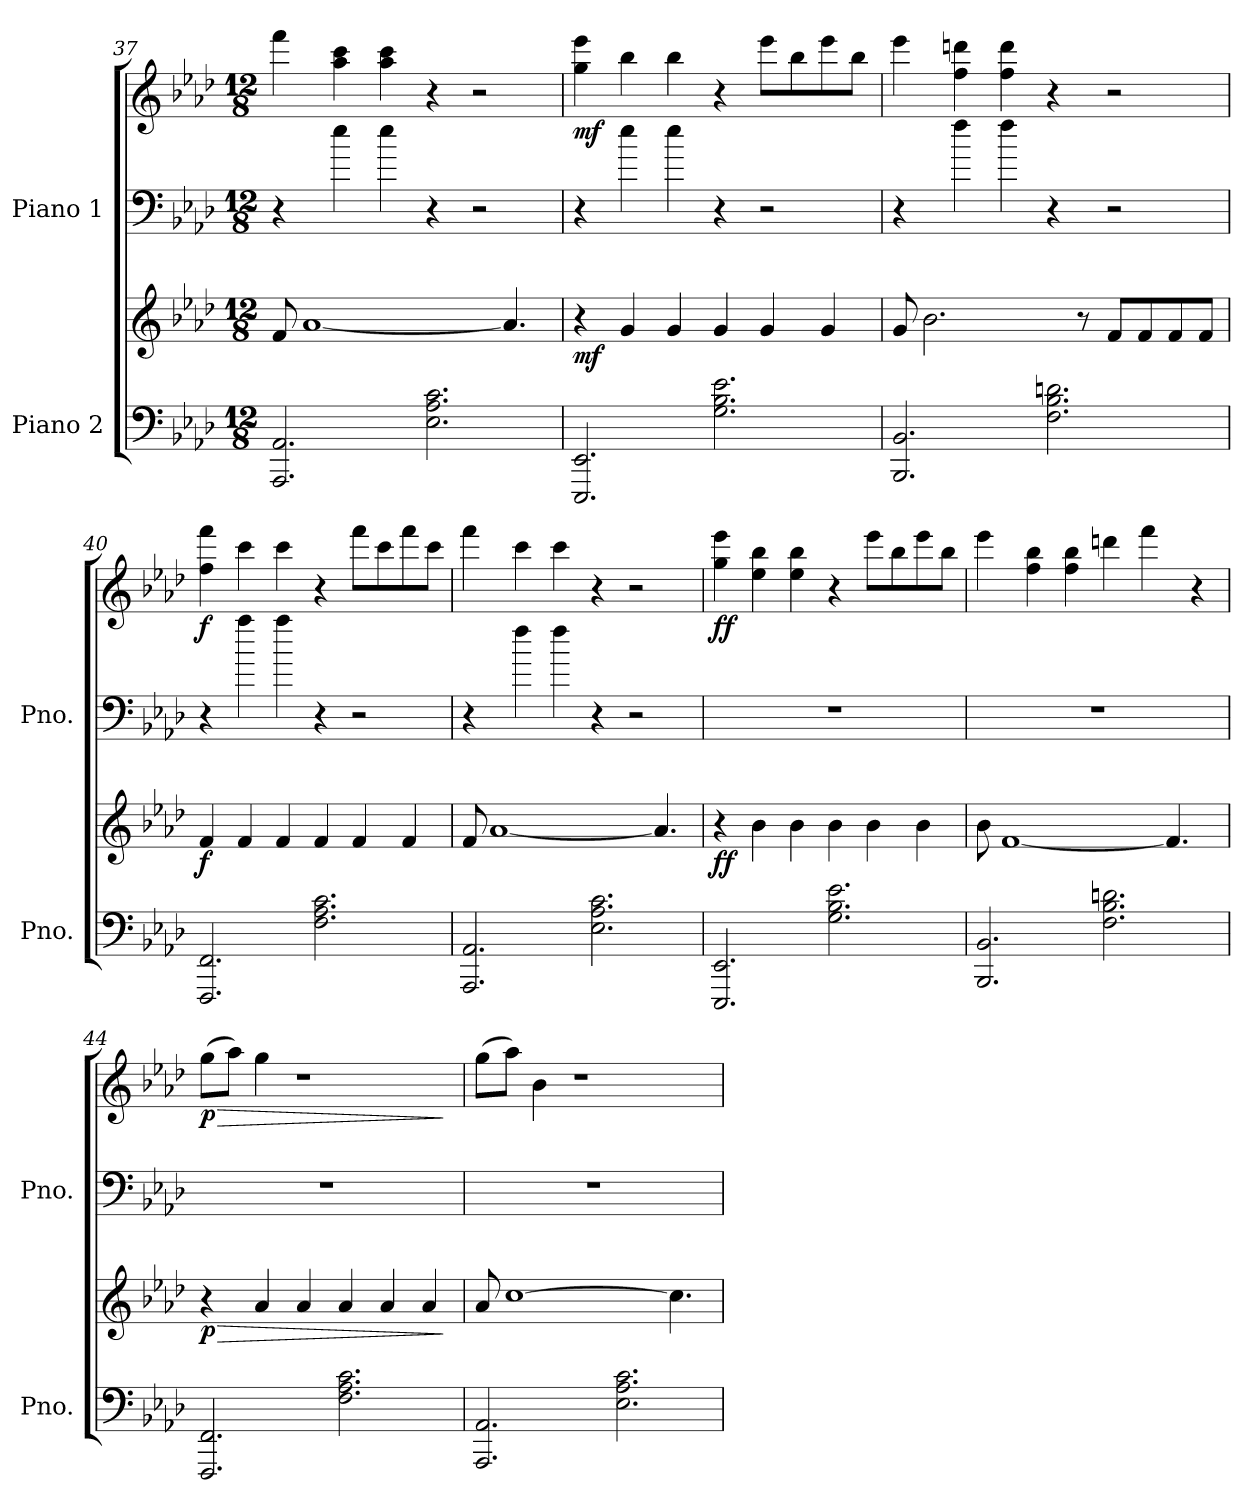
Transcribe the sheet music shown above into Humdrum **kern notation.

**kern	**kern	**dynam	**kern	**kern	**dynam
*part2	*part2	*part2	*part1	*part1	*part1
*staff4	*staff3	*staff3/4	*staff2	*staff1	*staff1/2
*I"Piano 2	*	*	*I"Piano 1	*	*
*I'Pno.	*	*	*I'Pno.	*	*
!!LO:LB:g=z
*clefF4	*clefG2	*	*clefF4	*clefG2	*
*k[b-e-a-d-]	*k[b-e-a-d-]	*	*k[b-e-a-d-]	*k[b-e-a-d-]	*
*M12/8	*M12/8	*	*M12/8	*M12/8	*
=37	=37	=37	=37	=37	=37
2.AAA-/ 2.AA-/	8f/	.	4r	4fff\	.
.	[1a-	.	.	.	.
.	.	.	4ee-\	4aa-\ 4ccc\	.
.	.	.	4ee-\	4aa-\ 4ccc\	.
2.E-\ 2.A-\ 2.c\	.	.	4r	4r	.
.	.	.	2r	2r	.
.	4.a-/]	.	.	.	.
=38	=38	=38	=38	=38	=38
!	!	!LO:DY:b	!	!	!LO:DY:b
2.EEE-/ 2.EE-/	4r	mf	4r	4gg\ 4eee-\	mf
.	4g/	.	4ee-\	4bb-\	.
.	4g/	.	4ee-\	4bb-\	.
2.G\ 2.B-\ 2.e-\	4g/	.	4r	4r	.
.	4g/	.	2r	8eee-\L	.
.	.	.	.	8bb-\	.
.	4g/	.	.	8eee-\	.
.	.	.	.	8bb-\J	.
=39	=39	=39	=39	=39	=39
2.BBB-/ 2.BB-/	8g/	.	4r	4eee-\	.
.	2.b-\	.	.	.	.
.	.	.	4ff\	4ff\ 4dddn\	.
.	.	.	4ff\	4ff\ 4ddd\	.
2.F\ 2.B-\ 2.dn\	.	.	4r	4r	.
.	8r	.	.	.	.
.	8f/L	.	2r	2r	.
.	8f/	.	.	.	.
.	8f/	.	.	.	.
.	8f/J	.	.	.	.
!!LO:PB:g=z
=40	=40	=40	=40	=40	=40
!	!	!LO:DY:b	!	!	!LO:DY:b
2.FFF/ 2.FF/	4f/	f	4r	4ff\ 4fff\	f
.	4f/	.	4aa-\	4ccc\	.
.	4f/	.	4aa-\	4ccc\	.
2.F\ 2.A-\ 2.c\	4f/	.	4r	4r	.
.	4f/	.	2r	8fff\L	.
.	.	.	.	8ccc\	.
.	4f/	.	.	8fff\	.
.	.	.	.	8ccc\J	.
=41	=41	=41	=41	=41	=41
2.AAA-/ 2.AA-/	8f/	.	4r	4fff\	.
.	[1a-	.	.	.	.
.	.	.	4ff\	4ccc\	.
.	.	.	4ff\	4ccc\	.
2.E-\ 2.A-\ 2.c\	.	.	4r	4r	.
.	.	.	2r	2r	.
.	4.a-/]	.	.	.	.
=42	=42	=42	=42	=42	=42
!	!	!LO:DY:b	!	!	!LO:DY:b
2.EEE-/ 2.EE-/	4r	ff	1.r	4gg\ 4eee-\	ff
.	4b-\	.	.	4ee-\ 4bb-\	.
.	4b-\	.	.	4ee-\ 4bb-\	.
2.G\ 2.B-\ 2.e-\	4b-\	.	.	4r	.
.	4b-\	.	.	8eee-\L	.
.	.	.	.	8bb-\	.
.	4b-\	.	.	8eee-\	.
.	.	.	.	8bb-\J	.
!!LO:LB:g=z
=43	=43	=43	=43	=43	=43
2.BBB-/ 2.BB-/	8b-\	.	1.r	4eee-\	.
.	[1f	.	.	.	.
.	.	.	.	4ff\ 4bb-\	.
.	.	.	.	4ff\ 4bb-\	.
2.F\ 2.B-\ 2.dn\	.	.	.	4dddn\	.
.	.	.	.	4fff\	.
.	4.f/]	.	.	.	.
.	.	.	.	4r	.
=44	=44	=44	=44	=44	=44
!	!	!LO:HP:b	!	!	!LO:HP:b
!	!	!LO:DY:n=1:b	!	!	!LO:DY:n=1:b
2.FFF/ 2.FF/	4r	> p	1.r	(>8gg\L	> p
.	.	.	.	8aa-\J)	.
.	4a-/	.	.	4gg\	.
.	4a-/	.	.	1r	.
2.F\ 2.A-\ 2.c\	4a-/	.	.	.	.
.	4a-/	.	.	.	.
.	4a-/	.	.	.	.
.	.	]	.	.	]
=45	=45	=45	=45	=45	=45
2.AAA-/ 2.AA-/	8a-/	.	1.r	(>8gg\L	.
.	[1cc	.	.	8aa-\J)	.
.	.	.	.	4b-\	.
.	.	.	.	1r	.
2.E-\ 2.A-\ 2.c\	.	.	.	.	.
.	4.cc\]	.	.	.	.
=	=	=	=	=	=
*-	*-	*-	*-	*-	*-
